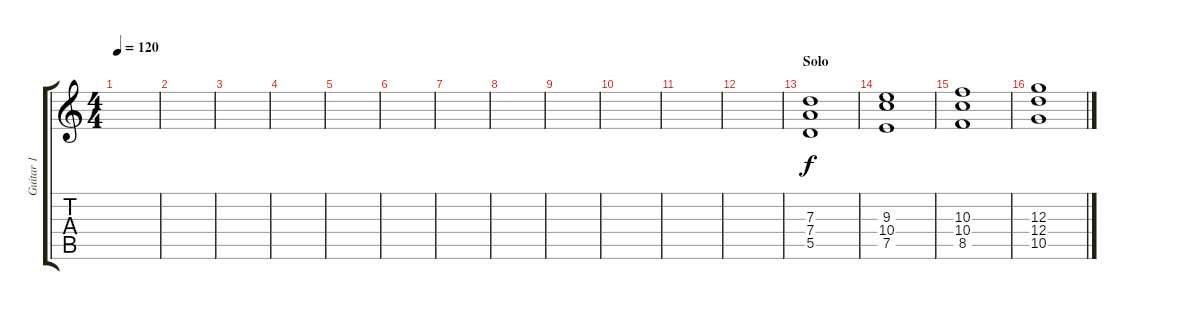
\track ("Guitar 1" "Guitar 1") {instrument distortionguitar}
\staff {score tabs}
\tuning (E4 B3 G3 D3 A2 E2) {hide}
\ts (4 4)
\tempo 120
\clef g2
\ks c
|
|
|
|
|
|
|
|
|
|
|
|
\section ("" "Solo")
(7.3 7.4 5.5).1 |
(9.3 10.4 7.5).1 |
(10.3 10.4 8.5).1 |
(12.3 12.4 10.5).1
